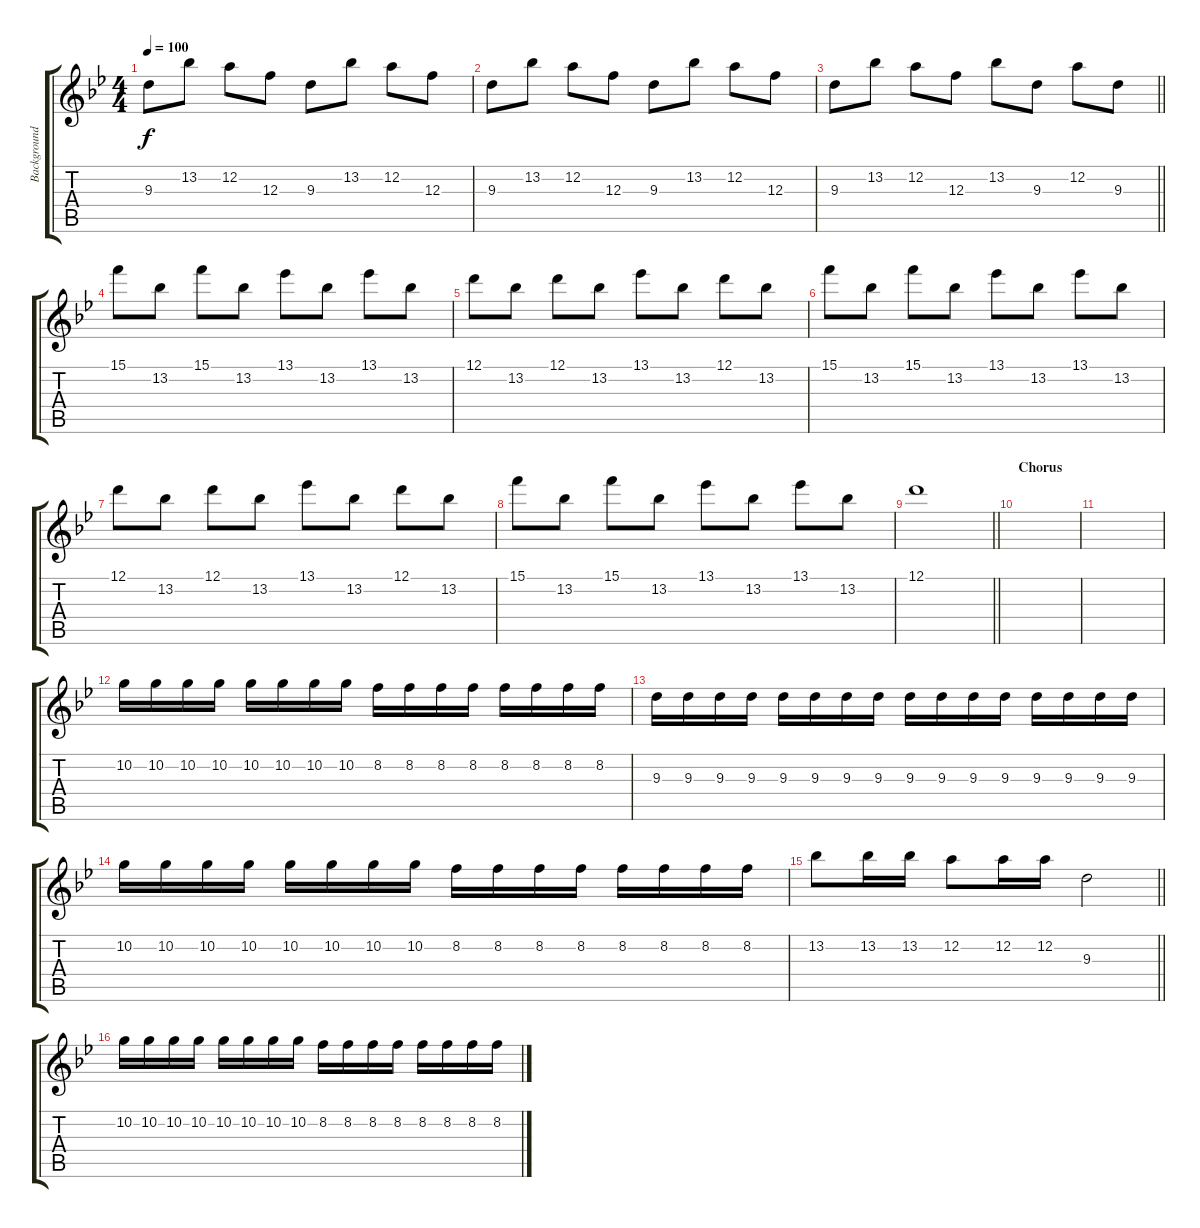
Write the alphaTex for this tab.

\track ("Background Lead" "Background") {instrument overdrivenguitar}
\staff {score tabs}
\tuning (D4 A3 F3 C3 G2 C2) {hide}
\ts (4 4)
\tempo 100
\clef g2
\ks bb
9.3.8{dy f} 13.2.8 12.2.8 12.3.8 9.3.8 13.2.8 12.2.8 12.3.8 |
9.3.8 13.2.8 12.2.8 12.3.8 9.3.8 13.2.8 12.2.8 12.3.8 |
\barLineRight lightlight
9.3.8 13.2.8 12.2.8 12.3.8 13.2.8 9.3.8 12.2.8 9.3.8 |
\section ("" "")
15.1.8 13.2.8 15.1.8 13.2.8 13.1.8 13.2.8 13.1.8 13.2.8 |
12.1.8 13.2.8 12.1.8 13.2.8 13.1.8 13.2.8 12.1.8 13.2.8 |
15.1.8 13.2.8 15.1.8 13.2.8 13.1.8 13.2.8 13.1.8 13.2.8 |
12.1.8 13.2.8 12.1.8 13.2.8 13.1.8 13.2.8 12.1.8 13.2.8 |
15.1.8 13.2.8 15.1.8 13.2.8 13.1.8 13.2.8 13.1.8 13.2.8 |
\barLineRight lightlight
12.1.1 |
\section ("" "Chorus")
|
|
10.2.16 10.2.16 10.2.16 10.2.16 10.2.16 10.2.16 10.2.16 10.2.16 8.2.16 8.2.16 8.2.16 8.2.16 8.2.16 8.2.16 8.2.16 8.2.16 |
9.3.16 9.3.16 9.3.16 9.3.16 9.3.16 9.3.16 9.3.16 9.3.16 9.3.16 9.3.16 9.3.16 9.3.16 9.3.16 9.3.16 9.3.16 9.3.16 |
10.2.16 10.2.16 10.2.16 10.2.16 10.2.16 10.2.16 10.2.16 10.2.16 8.2.16 8.2.16 8.2.16 8.2.16 8.2.16 8.2.16 8.2.16 8.2.16 |
\barLineRight lightlight
13.2.8 13.2.16 13.2.16 12.2.8 12.2.16 12.2.16 9.3.2 |
10.2.16 10.2.16 10.2.16 10.2.16 10.2.16 10.2.16 10.2.16 10.2.16 8.2.16 8.2.16 8.2.16 8.2.16 8.2.16 8.2.16 8.2.16 8.2.16
